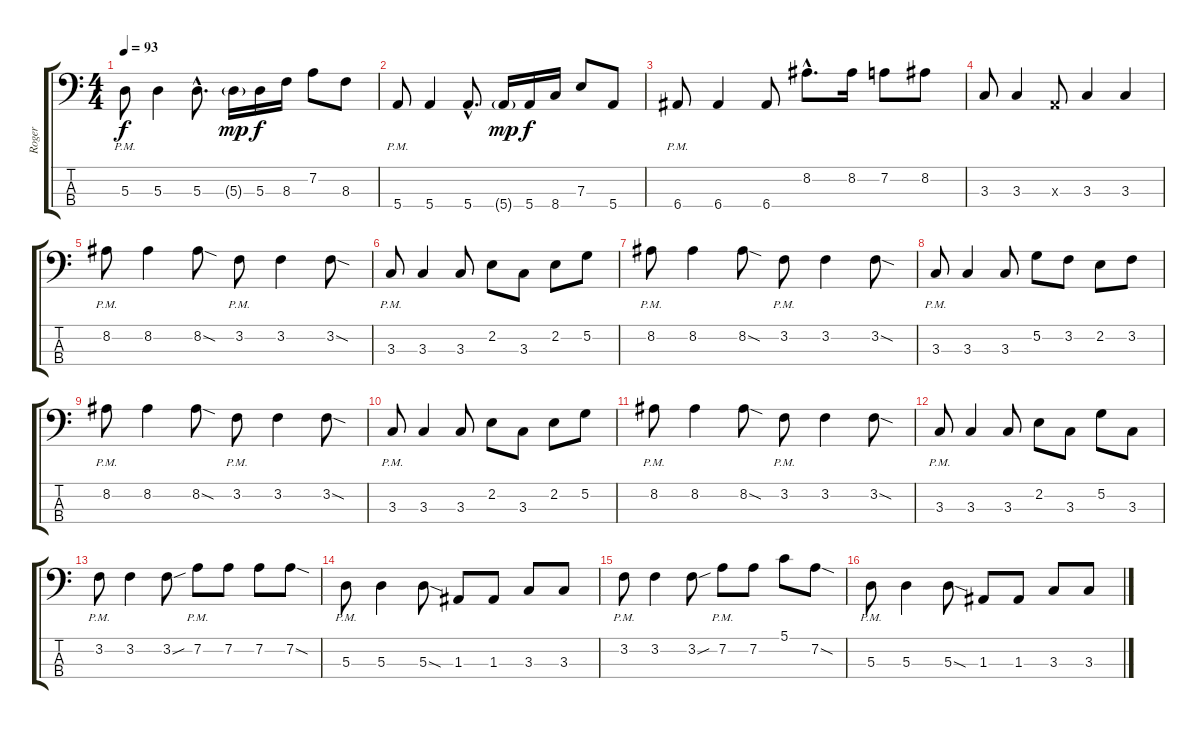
\track ("Roger" "Roger") {instrument electricbassfinger}
\staff {score tabs}
\tuning (G2 D2 A1 E1) {hide}
\ts (4 4)
\tempo 93
\clef f4
\ks c
5.3{pm}.8{dy f} 5.3.4 5.3{hac}.8{d} 5.3{g}.16{dy mp} 5.3.16{dy f} 8.3.16 7.2.8 8.3.8 |
5.4{pm}.8 5.4.4 5.4{hac}.8{d} 5.4{g}.16{dy mp} 5.4.16{dy f} 8.4.16 7.3.8 5.4.8 |
6.4{pm}.8 6.4.4 6.4.8 8.2{hac}.8{d} 8.2.16 7.2.8 8.2.8 |
3.3.8 3.3.4 0.3{x}.8 3.3.4 3.3.4 |
8.2{pm}.8 8.2.4 8.2{sod}.8 3.2{pm}.8 3.2.4 3.2{sod}.8 |
3.3{pm}.8 3.3.4 3.3.8 2.2.8 3.3.8 2.2.8 5.2.8 |
8.2{pm}.8 8.2.4 8.2{sod}.8 3.2{pm}.8 3.2.4 3.2{sod}.8 |
3.3{pm}.8 3.3.4 3.3.8 5.2.8 3.2.8 2.2.8 3.2.8 |
8.2{pm}.8 8.2.4 8.2{sod}.8 3.2{pm}.8 3.2.4 3.2{sod}.8 |
3.3{pm}.8 3.3.4 3.3.8 2.2.8 3.3.8 2.2.8 5.2.8 |
8.2{pm}.8 8.2.4 8.2{sod}.8 3.2{pm}.8 3.2.4 3.2{sod}.8 |
3.3{pm}.8 3.3.4 3.3.8 2.2.8 3.3.8 5.2.8 3.3.8 |
3.2{pm}.8 3.2.4 3.2{sou}.8 7.2{pm}.8 7.2.8 7.2.8 7.2{sod}.8 |
5.3{pm}.8 5.3.4 5.3{sod}.8 1.3.8 1.3.8 3.3.8 3.3.8 |
3.2{pm}.8 3.2.4 3.2{sou}.8 7.2{pm}.8 7.2.8 5.1.8 7.2{sod}.8 |
5.3{pm}.8 5.3.4 5.3{sod}.8 1.3.8 1.3.8 3.3.8 3.3.8
